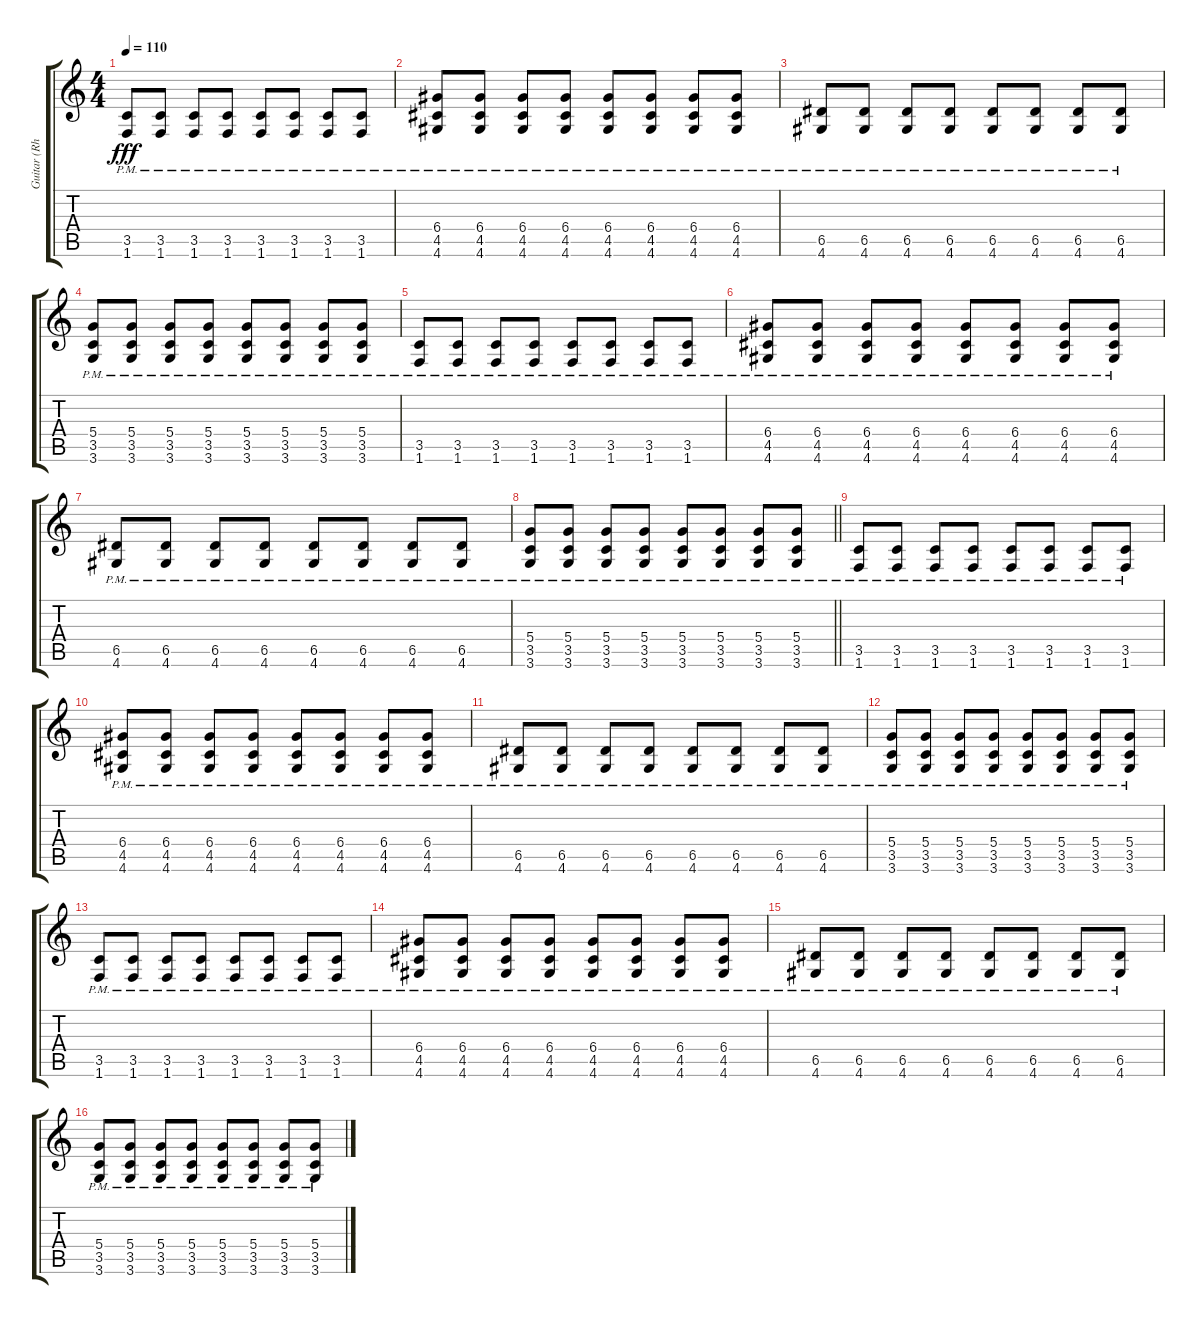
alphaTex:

\track ("Guitar (Rhytm)" "Guitar (Rh") {instrument distortionguitar}
\staff {score tabs}
\tuning (E4 B3 G3 D3 A2 E2) {hide}
\ts (4 4)
\tempo 110
\clef g2
\ks c
(3.5{pm} 1.6{pm}).8{dy fff} (3.5{pm} 1.6{pm}).8 (3.5{pm} 1.6{pm}).8 (3.5{pm} 1.6{pm}).8 (3.5{pm} 1.6{pm}).8 (3.5{pm} 1.6{pm}).8 (3.5{pm} 1.6{pm}).8 (3.5{pm} 1.6{pm}).8 |
(6.4{pm} 4.5{pm} 4.6{pm}).8 (6.4{pm} 4.5{pm} 4.6{pm}).8 (6.4{pm} 4.5{pm} 4.6{pm}).8 (6.4{pm} 4.5{pm} 4.6{pm}).8 (6.4{pm} 4.5{pm} 4.6{pm}).8 (6.4{pm} 4.5{pm} 4.6{pm}).8 (6.4{pm} 4.5{pm} 4.6{pm}).8 (6.4{pm} 4.5{pm} 4.6{pm}).8 |
(6.5{pm} 4.6{pm}).8 (6.5{pm} 4.6{pm}).8 (6.5{pm} 4.6{pm}).8 (6.5{pm} 4.6{pm}).8 (6.5{pm} 4.6{pm}).8 (6.5{pm} 4.6{pm}).8 (6.5{pm} 4.6{pm}).8 (6.5{pm} 4.6{pm}).8 |
(5.4{pm} 3.5{pm} 3.6{pm}).8{volume 9} (5.4{pm} 3.5{pm} 3.6{pm}).8 (5.4{pm} 3.5{pm} 3.6{pm}).8 (5.4{pm} 3.5{pm} 3.6{pm}).8 (5.4{pm} 3.5{pm} 3.6{pm}).8 (5.4{pm} 3.5{pm} 3.6{pm}).8 (5.4{pm} 3.5{pm} 3.6{pm}).8 (5.4{pm} 3.5{pm} 3.6{pm}).8 |
(3.5{pm} 1.6{pm}).8 (3.5{pm} 1.6{pm}).8 (3.5{pm} 1.6{pm}).8 (3.5{pm} 1.6{pm}).8 (3.5{pm} 1.6{pm}).8 (3.5{pm} 1.6{pm}).8 (3.5{pm} 1.6{pm}).8 (3.5{pm} 1.6{pm}).8 |
(6.4{pm} 4.5{pm} 4.6{pm}).8 (6.4{pm} 4.5{pm} 4.6{pm}).8 (6.4{pm} 4.5{pm} 4.6{pm}).8 (6.4{pm} 4.5{pm} 4.6{pm}).8 (6.4{pm} 4.5{pm} 4.6{pm}).8 (6.4{pm} 4.5{pm} 4.6{pm}).8 (6.4{pm} 4.5{pm} 4.6{pm}).8 (6.4{pm} 4.5{pm} 4.6{pm}).8 |
(6.5{pm} 4.6{pm}).8 (6.5{pm} 4.6{pm}).8 (6.5{pm} 4.6{pm}).8 (6.5{pm} 4.6{pm}).8 (6.5{pm} 4.6{pm}).8 (6.5{pm} 4.6{pm}).8 (6.5{pm} 4.6{pm}).8 (6.5{pm} 4.6{pm}).8 |
\barLineRight lightlight
(5.4{pm} 3.5{pm} 3.6{pm}).8 (5.4{pm} 3.5{pm} 3.6{pm}).8 (5.4{pm} 3.5{pm} 3.6{pm}).8 (5.4{pm} 3.5{pm} 3.6{pm}).8 (5.4{pm} 3.5{pm} 3.6{pm}).8 (5.4{pm} 3.5{pm} 3.6{pm}).8 (5.4{pm} 3.5{pm} 3.6{pm}).8 (5.4{pm} 3.5{pm} 3.6{pm}).8 |
(3.5{pm} 1.6{pm}).8{volume 6} (3.5{pm} 1.6{pm}).8 (3.5{pm} 1.6{pm}).8 (3.5{pm} 1.6{pm}).8 (3.5{pm} 1.6{pm}).8 (3.5{pm} 1.6{pm}).8 (3.5{pm} 1.6{pm}).8 (3.5{pm} 1.6{pm}).8 |
(6.4{pm} 4.5{pm} 4.6{pm}).8 (6.4{pm} 4.5{pm} 4.6{pm}).8 (6.4{pm} 4.5{pm} 4.6{pm}).8 (6.4{pm} 4.5{pm} 4.6{pm}).8 (6.4{pm} 4.5{pm} 4.6{pm}).8 (6.4{pm} 4.5{pm} 4.6{pm}).8 (6.4{pm} 4.5{pm} 4.6{pm}).8 (6.4{pm} 4.5{pm} 4.6{pm}).8 |
(6.5{pm} 4.6{pm}).8 (6.5{pm} 4.6{pm}).8 (6.5{pm} 4.6{pm}).8 (6.5{pm} 4.6{pm}).8 (6.5{pm} 4.6{pm}).8 (6.5{pm} 4.6{pm}).8 (6.5{pm} 4.6{pm}).8 (6.5{pm} 4.6{pm}).8 |
(5.4{pm} 3.5{pm} 3.6{pm}).8 (5.4{pm} 3.5{pm} 3.6{pm}).8 (5.4{pm} 3.5{pm} 3.6{pm}).8 (5.4{pm} 3.5{pm} 3.6{pm}).8 (5.4{pm} 3.5{pm} 3.6{pm}).8 (5.4{pm} 3.5{pm} 3.6{pm}).8 (5.4{pm} 3.5{pm} 3.6{pm}).8 (5.4{pm} 3.5{pm} 3.6{pm}).8 |
(3.5{pm} 1.6{pm}).8 (3.5{pm} 1.6{pm}).8 (3.5{pm} 1.6{pm}).8 (3.5{pm} 1.6{pm}).8 (3.5{pm} 1.6{pm}).8 (3.5{pm} 1.6{pm}).8 (3.5{pm} 1.6{pm}).8 (3.5{pm} 1.6{pm}).8 |
(6.4{pm} 4.5{pm} 4.6{pm}).8{volume 3} (6.4{pm} 4.5{pm} 4.6{pm}).8 (6.4{pm} 4.5{pm} 4.6{pm}).8 (6.4{pm} 4.5{pm} 4.6{pm}).8 (6.4{pm} 4.5{pm} 4.6{pm}).8 (6.4{pm} 4.5{pm} 4.6{pm}).8 (6.4{pm} 4.5{pm} 4.6{pm}).8 (6.4{pm} 4.5{pm} 4.6{pm}).8 |
(6.5{pm} 4.6{pm}).8 (6.5{pm} 4.6{pm}).8 (6.5{pm} 4.6{pm}).8 (6.5{pm} 4.6{pm}).8 (6.5{pm} 4.6{pm}).8 (6.5{pm} 4.6{pm}).8 (6.5{pm} 4.6{pm}).8 (6.5{pm} 4.6{pm}).8 |
(5.4{pm} 3.5{pm} 3.6{pm}).8 (5.4{pm} 3.5{pm} 3.6{pm}).8 (5.4{pm} 3.5{pm} 3.6{pm}).8 (5.4{pm} 3.5{pm} 3.6{pm}).8 (5.4{pm} 3.5{pm} 3.6{pm}).8 (5.4{pm} 3.5{pm} 3.6{pm}).8 (5.4{pm} 3.5{pm} 3.6{pm}).8 (5.4{pm} 3.5{pm} 3.6{pm}).8
